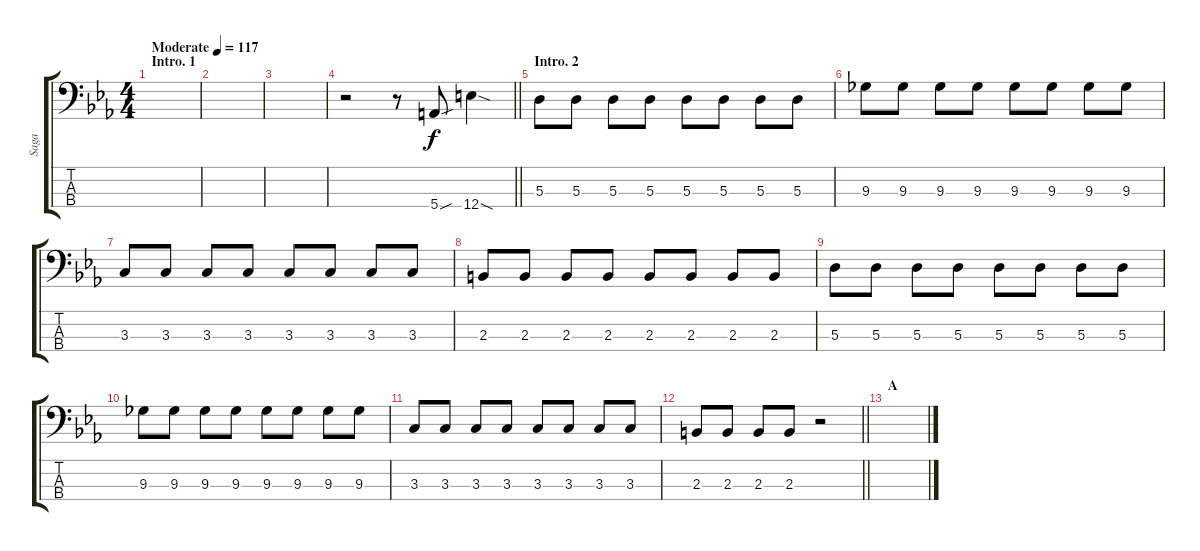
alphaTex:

\track ("Saga" "Saga") {instrument electricbasspick}
\staff {score tabs}
\tuning (G2 D2 A1 E1) {hide}
\ts (4 4)
\section ("" "Intro. 1")
\tempo (117 "Moderate")
\clef f4
\ks eb
|
|
|
\barLineRight lightlight
r.2 r.8 5.4{sou}.8 12.4{sod}.4 |
\section ("" "Intro. 2")
5.3.8 5.3.8 5.3.8 5.3.8 5.3.8 5.3.8 5.3.8 5.3.8 |
9.3.8 9.3.8 9.3.8 9.3.8 9.3.8 9.3.8 9.3.8 9.3.8 |
3.3.8 3.3.8 3.3.8 3.3.8 3.3.8 3.3.8 3.3.8 3.3.8 |
2.3.8 2.3.8 2.3.8 2.3.8 2.3.8 2.3.8 2.3.8 2.3.8 |
5.3.8 5.3.8 5.3.8 5.3.8 5.3.8 5.3.8 5.3.8 5.3.8 |
9.3.8 9.3.8 9.3.8 9.3.8 9.3.8 9.3.8 9.3.8 9.3.8 |
3.3.8 3.3.8 3.3.8 3.3.8 3.3.8 3.3.8 3.3.8 3.3.8 |
\barLineRight lightlight
2.3.8 2.3.8 2.3.8 2.3.8 r.2 |
\section ("" "A")
